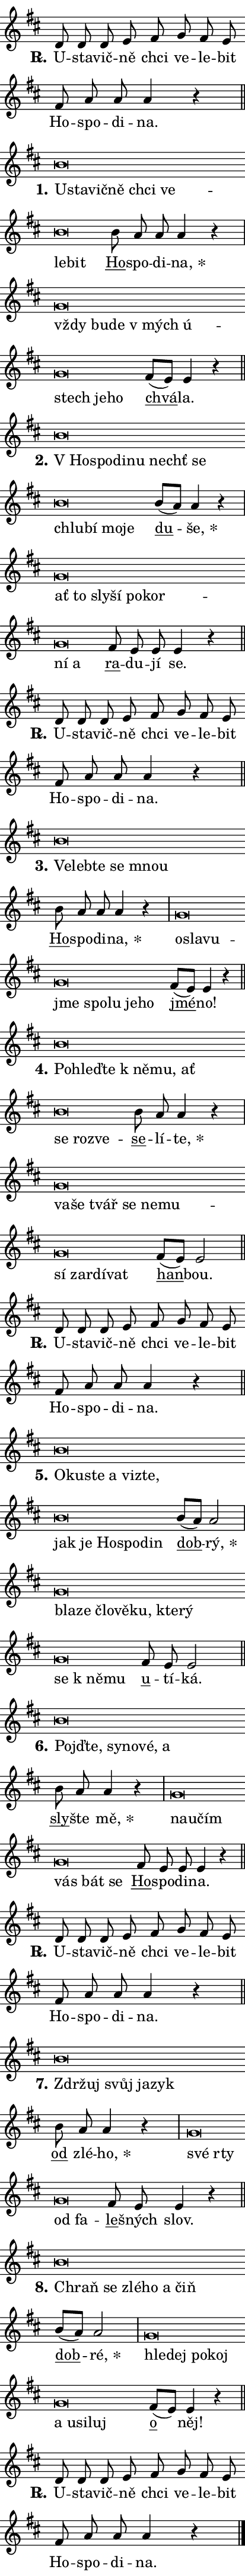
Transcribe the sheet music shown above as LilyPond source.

\version "2.22.1"
\header { tagline = "" }
\paper {
  indent = 0\cm
  top-margin = 0\cm
  right-margin = 0\cm
  bottom-margin = 0\cm
  left-margin = 0\cm
  paper-width = 7\cm
  page-breaking = #ly:one-page-breaking
  system-system-spacing.basic-distance = #11
  score-system-spacing.basic-distance = #11
  ragged-last = ##f
}


%% Author: Thomas Morley
%% https://lists.gnu.org/archive/html/lilypond-user/2020-05/msg00002.html
#(define (line-position grob)
"Returns position of @var[grob} in current system:
   @code{'start}, if at first time-step
   @code{'end}, if at last time-step
   @code{'middle} otherwise
"
  (let* ((col (ly:item-get-column grob))
         (ln (ly:grob-object col 'left-neighbor))
         (rn (ly:grob-object col 'right-neighbor))
         (col-to-check-left (if (ly:grob? ln) ln col))
         (col-to-check-right (if (ly:grob? rn) rn col))
         (break-dir-left
           (and
             (ly:grob-property col-to-check-left 'non-musical #f)
             (ly:item-break-dir col-to-check-left)))
         (break-dir-right
           (and
             (ly:grob-property col-to-check-right 'non-musical #f)
             (ly:item-break-dir col-to-check-right))))
        (cond ((eqv? 1 break-dir-left) 'start)
              ((eqv? -1 break-dir-right) 'end)
              (else 'middle))))

#(define (tranparent-at-line-position vctor)
  (lambda (grob)
  "Relying on @code{line-position} select the relevant enry from @var{vctor}.
Used to determine transparency,"
    (case (line-position grob)
      ((end) (not (vector-ref vctor 0)))
      ((middle) (not (vector-ref vctor 1)))
      ((start) (not (vector-ref vctor 2))))))

noteHeadBreakVisibility =
#(define-music-function (break-visibility)(vector?)
"Makes @code{NoteHead}s transparent relying on @var{break-visibility}"
#{
  \override NoteHead.transparent =
    #(tranparent-at-line-position break-visibility)
#})

#(define delete-ledgers-for-transparent-note-heads
  (lambda (grob)
    "Reads whether a @code{NoteHead} is transparent.
If so this @code{NoteHead} is removed from @code{'note-heads} from
@var{grob}, which is supposed to be @code{LedgerLineSpanner}.
As a result ledgers are not printed for this @code{NoteHead}"
    (let* ((nhds-array (ly:grob-object grob 'note-heads))
           (nhds-list
             (if (ly:grob-array? nhds-array)
                 (ly:grob-array->list nhds-array)
                 '()))
           ;; Relies on the transparent-property being done before
           ;; Staff.LedgerLineSpanner.after-line-breaking is executed.
           ;; This is fragile ...
           (to-keep
             (remove
               (lambda (nhd)
                 (ly:grob-property nhd 'transparent #f))
               nhds-list)))
      ;; TODO find a better method to iterate over grob-arrays, similiar
      ;; to filter/remove etc for lists
      ;; For now rebuilt from scratch
      (set! (ly:grob-object grob 'note-heads)  '())
      (for-each
        (lambda (nhd)
          (ly:pointer-group-interface::add-grob grob 'note-heads nhd))
        to-keep))))

hideNotes = {
  \noteHeadBreakVisibility #begin-of-line-visible
}
unHideNotes = {
  \noteHeadBreakVisibility #all-visible
}

% work-around for resetting accidentals
% https://lilypond.org/doc/v2.23/Documentation/notation/displaying-rhythms#unmetered-music
cadenzaMeasure = {
  \cadenzaOff
  \partial 1024 s1024
  \cadenzaOn
}

#(define-markup-command (accent layout props text) (markup?)
  "Underline accented syllable"
  (interpret-markup layout props
    #{\markup \override #'(offset . 4.3) \underline { #text }#}))

responsum = \markup \concat {
  "R" \hspace #-1.05 \path #0.1 #'((moveto 0 0.07) (lineto 0.9 0.8)) \hspace #0.05 "."
}

\layout {
    \context {
        \Staff
        \remove "Time_signature_engraver"
        \override LedgerLineSpanner.after-line-breaking = #delete-ledgers-for-transparent-note-heads
    }
    \context {
        \Voice {
            \override NoteHead.output-attributes = #'((class . "notehead"))
            \override Hairpin.height = #0.55
        }
    }
    \context {
        \Lyrics {
            \override StanzaNumber.output-attributes = #'((class . "stanzanumber"))
            \override LyricSpace.minimum-distance = #0.9
            \override LyricText.font-name = #"TeX Gyre Schola"
            \override LyricText.font-size = 1
            \override StanzaNumber.font-name = #"TeX Gyre Schola Bold"
            \override StanzaNumber.font-size = 1
        }
    }
}

% magnetic-lyrics.ily
%
%   written by
%     Jean Abou Samra <jean@abou-samra.fr>
%     Werner Lemberg <wl@gnu.org>
%
%   adapted by
%     Jiri Hon <jiri.hon@gmail.com>
%
% Version 2022-Apr-15

% https://www.mail-archive.com/lilypond-user@gnu.org/msg149350.html

#(define (Left_hyphen_pointer_engraver context)
   "Collect syllable-hyphen-syllable occurrences in lyrics and store
them in properties.  This engraver only looks to the left.  For
example, if the lyrics input is @code{foo -- bar}, it does the
following.

@itemize @bullet
@item
Set the @code{text} property of the @code{LyricHyphen} grob between
@q{foo} and @q{bar} to @code{foo}.

@item
Set the @code{left-hyphen} property of the @code{LyricText} grob with
text @q{foo} to the @code{LyricHyphen} grob between @q{foo} and
@q{bar}.
@end itemize

Use this auxiliary engraver in combination with the
@code{lyric-@/text::@/apply-@/magnetic-@/offset!} hook."
   (let ((hyphen #f)
         (text #f))
     (make-engraver
      (acknowledgers
       ((lyric-syllable-interface engraver grob source-engraver)
        (set! text grob)))
      (end-acknowledgers
       ((lyric-hyphen-interface engraver grob source-engraver)
        ;(when (not (grob::has-interface grob 'lyric-space-interface))
          (set! hyphen grob)));)
      ((stop-translation-timestep engraver)
       (when (and text hyphen)
         (ly:grob-set-object! text 'left-hyphen hyphen))
       (set! text #f)
       (set! hyphen #f)))))

#(define (lyric-text::apply-magnetic-offset! grob)
   "If the space between two syllables is less than the value in
property @code{LyricText@/.details@/.squash-threshold}, move the right
syllable to the left so that it gets concatenated with the left
syllable.

Use this function as a hook for
@code{LyricText@/.after-@/line-@/breaking} if the
@code{Left_@/hyphen_@/pointer_@/engraver} is active."
   (let ((hyphen (ly:grob-object grob 'left-hyphen #f)))
     (when hyphen
       (let ((left-text (ly:spanner-bound hyphen LEFT)))
         (when (grob::has-interface left-text 'lyric-syllable-interface)
           (let* ((common (ly:grob-common-refpoint grob left-text X))
                  (this-x-ext (ly:grob-extent grob common X))
                  (left-x-ext
                   (begin
                     ;; Trigger magnetism for left-text.
                     (ly:grob-property left-text 'after-line-breaking)
                     (ly:grob-extent left-text common X)))
                  ;; `delta` is the gap width between two syllables.
                  (delta (- (interval-start this-x-ext)
                            (interval-end left-x-ext)))
                  (details (ly:grob-property grob 'details))
                  (threshold (assoc-get 'squash-threshold details 0.2)))
             (when (< delta threshold)
               (let* (;; We have to manipulate the input text so that
                      ;; ligatures crossing syllable boundaries are not
                      ;; disabled.  For languages based on the Latin
                      ;; script this is essentially a beautification.
                      ;; However, for non-Western scripts it can be a
                      ;; necessity.
                      (lt (ly:grob-property left-text 'text))
                      (rt (ly:grob-property grob 'text))
                      (is-space (grob::has-interface hyphen 'lyric-space-interface))
                      (space (if is-space " " ""))
                      (space-markup (grob-interpret-markup grob " "))
                      (space-size (interval-length (ly:stencil-extent space-markup X)))
                      (extra-delta (if is-space space-size 0))
                      ;; Append new syllable.
                      (ltrt-space (if (and (string? lt) (string? rt))
                                (string-append lt space rt)
                                (make-concat-markup (list lt space rt))))
                      ;; Right-align `ltrt` to the right side.
                      (ltrt-space-markup (grob-interpret-markup
                               grob
                               (make-translate-markup
                                (cons (interval-length this-x-ext) 0)
                                (make-right-align-markup ltrt-space)))))
                 (begin
                   ;; Don't print `left-text`.
                   (ly:grob-set-property! left-text 'stencil #f)
                   ;; Set text and stencil (which holds all collected
                   ;; syllables so far) and shift it to the left.
                   (ly:grob-set-property! grob 'text ltrt-space)
                   (ly:grob-set-property! grob 'stencil ltrt-space-markup)
                   (ly:grob-translate-axis! grob (- (- delta extra-delta)) X))))))))))


#(define (lyric-hyphen::displace-bounds-first grob)
   ;; Make very sure this callback isn't triggered too early.
   (let ((left (ly:spanner-bound grob LEFT))
         (right (ly:spanner-bound grob RIGHT)))
     (ly:grob-property left 'after-line-breaking)
     (ly:grob-property right 'after-line-breaking)
     (ly:lyric-hyphen::print grob)))

squashThreshold = #0.4

\layout {
  \context {
    \Lyrics
    \consists #Left_hyphen_pointer_engraver
    \override LyricText.after-line-breaking =
      #lyric-text::apply-magnetic-offset!
    \override LyricHyphen.stencil = #lyric-hyphen::displace-bounds-first
    \override LyricText.details.squash-threshold = \squashThreshold
    \override LyricHyphen.minimum-distance = 0
    \override LyricHyphen.minimum-length = \squashThreshold
  }
}

squash = \override LyricText.details.squash-threshold = 9999
unSquash = \override LyricText.details.squash-threshold = \squashThreshold

left = \override LyricText.self-alignment-X = #LEFT
unLeft = \revert LyricText.self-alignment-X

starOffset = #(lambda (grob) 
                (let ((x_offset (ly:self-alignment-interface::aligned-on-x-parent grob)))
                  (if (= x_offset 0) 0 (+ x_offset 1.2))))

star = #(define-music-function (syllable)(string?)
"Append star separator at the end of a syllable"
#{
  \once \override LyricText.X-offset = #starOffset
  \lyricmode { \markup {
    #syllable
    \override #'((font-name . "TeX Gyre Schola Bold")) \hspace #0.2 \lower #0.65 \larger "*"
  } }
#})

starAccent = #(define-music-function (syllable)(string?)
"Append star separator at the end of a syllable and make accent"
#{
  \once \override LyricText.X-offset = #starOffset
  \lyricmode { \markup {
    \accent #syllable
    \override #'((font-name . "TeX Gyre Schola Bold")) \hspace #0.2 \lower #0.65 \larger "*"
  } }
#})

breath = #(define-music-function (syllable)(string?)
"Append breathing indicator at the end of a syllable"
#{
  \lyricmode { \markup { #syllable "+" } }
#})

optionalBreath = #(define-music-function (syllable)(string?)
"Append optional breathing indicator at the end of a syllable"
#{
  \lyricmode { \markup { #syllable "(+)" } }
#})


\score {
    <<
        \new Voice = "melody" { \cadenzaOn \key d \major \relative { d'8 d d e fis \bar "" g fis e \bar "" fis a a a4 r \cadenzaMeasure \bar "||" \break }
\relative { b'\breve*1/16 \hideNotes \breve*1/16 \bar "" \breve*1/16 \bar "" \breve*1/16 \bar "" \breve*1/16 \bar "" \breve*1/16 \bar "" \breve*1/16 \breve*1/16 \bar "" \unHideNotes \bar "" b8 a a a4 r \cadenzaMeasure \bar "|" g\breve*1/16 \hideNotes \breve*1/16 \bar "" \breve*1/16 \bar "" \breve*1/16 \bar "" \breve*1/16 \bar "" \breve*1/16 \bar "" \breve*1/16 \breve*1/16 \bar "" \unHideNotes \bar "" fis8[( e)] e4 r \cadenzaMeasure \bar "||" \break }
\relative { b'\breve*1/16 \hideNotes \breve*1/16 \bar "" \breve*1/16 \bar "" \breve*1/16 \bar "" \breve*1/16 \bar "" \breve*1/16 \bar "" \breve*1/16 \bar "" \breve*1/16 \bar "" \breve*1/16 \breve*1/16 \bar "" \unHideNotes \bar "" b8[( a)] a4 r \cadenzaMeasure \bar "|" g\breve*1/16 \hideNotes \breve*1/16 \bar "" \breve*1/16 \bar "" \breve*1/16 \bar "" \breve*1/16 \bar "" \breve*1/16 \bar "" \breve*1/16 \breve*1/16 \bar "" \unHideNotes \bar "" fis8 e e e4 r \cadenzaMeasure \bar "||" \break }
\relative { d'8 d d e fis \bar "" g fis e \bar "" fis a a a4 r \cadenzaMeasure \bar "||" \break }
\relative { b'\breve*1/16 \hideNotes \breve*1/16 \bar "" \breve*1/16 \bar "" \breve*1/16 \breve*1/16 \bar "" \unHideNotes \bar "" b8 a a a4 r \cadenzaMeasure \bar "|" g\breve*1/16 \hideNotes \breve*1/16 \bar "" \breve*1/16 \bar "" \breve*1/16 \bar "" \breve*1/16 \bar "" \breve*1/16 \bar "" \breve*1/16 \breve*1/16 \bar "" \unHideNotes \bar "" fis8[( e)] e4 r \cadenzaMeasure \bar "||" \break }
\relative { b'\breve*1/16 \hideNotes \breve*1/16 \bar "" \breve*1/16 \bar "" \breve*1/16 \bar "" \breve*1/16 \bar "" \breve*1/16 \bar "" \breve*1/16 \bar "" \breve*1/16 \breve*1/16 \bar "" \unHideNotes \bar "" b8 a a4 r \cadenzaMeasure \bar "|" g\breve*1/16 \hideNotes \breve*1/16 \bar "" \breve*1/16 \bar "" \breve*1/16 \bar "" \breve*1/16 \bar "" \breve*1/16 \bar "" \breve*1/16 \bar "" \breve*1/16 \bar "" \breve*1/16 \breve*1/16 \bar "" \unHideNotes \bar "" fis8[( e)] e2 \cadenzaMeasure \bar "||" \break }
\relative { d'8 d d e fis \bar "" g fis e \bar "" fis a a a4 r \cadenzaMeasure \bar "||" \break }
\relative { b'\breve*1/16 \hideNotes \breve*1/16 \bar "" \breve*1/16 \bar "" \breve*1/16 \bar "" \breve*1/16 \bar "" \breve*1/16 \bar "" \breve*1/16 \bar "" \breve*1/16 \bar "" \breve*1/16 \bar "" \breve*1/16 \breve*1/16 \bar "" \unHideNotes \bar "" b8[( a)] a2 \cadenzaMeasure \bar "|" g\breve*1/16 \hideNotes \breve*1/16 \bar "" \breve*1/16 \bar "" \breve*1/16 \bar "" \breve*1/16 \bar "" \breve*1/16 \bar "" \breve*1/16 \bar "" \breve*1/16 \bar "" \breve*1/16 \breve*1/16 \bar "" \unHideNotes \bar "" fis8 e e2 \cadenzaMeasure \bar "||" \break }
\relative { b'\breve*1/16 \hideNotes \breve*1/16 \bar "" \breve*1/16 \bar "" \breve*1/16 \bar "" \breve*1/16 \breve*1/16 \bar "" \unHideNotes \bar "" b8 a a4 r \cadenzaMeasure \bar "|" g\breve*1/16 \hideNotes \breve*1/16 \bar "" \breve*1/16 \bar "" \breve*1/16 \bar "" \breve*1/16 \breve*1/16 \bar "" \unHideNotes \bar "" fis8 e e e4 r \cadenzaMeasure \bar "||" \break }
\relative { d'8 d d e fis \bar "" g fis e \bar "" fis a a a4 r \cadenzaMeasure \bar "||" \break }
\relative { b'\breve*1/16 \hideNotes \breve*1/16 \bar "" \breve*1/16 \bar "" \breve*1/16 \breve*1/16 \bar "" \unHideNotes \bar "" b8 a a4 r \cadenzaMeasure \bar "|" g\breve*1/16 \hideNotes \breve*1/16 \bar "" \breve*1/16 \breve*1/16 \bar "" \unHideNotes \bar "" fis8 e e4 r \cadenzaMeasure \bar "||" \break }
\relative { b'\breve*1/16 \hideNotes \breve*1/16 \bar "" \breve*1/16 \bar "" \breve*1/16 \bar "" \breve*1/16 \breve*1/16 \bar "" \unHideNotes \bar "" b8[( a)] a2 \cadenzaMeasure \bar "|" g\breve*1/16 \hideNotes \breve*1/16 \bar "" \breve*1/16 \bar "" \breve*1/16 \bar "" \breve*1/16 \bar "" \breve*1/16 \bar "" \breve*1/16 \breve*1/16 \bar "" \unHideNotes \bar "" fis8[( e)] e4 r \cadenzaMeasure \bar "||" \break }
\relative { d'8 d d e fis \bar "" g fis e \bar "" fis a a a4 r \cadenzaMeasure \bar "||" \break } \bar "|." }
        \new Lyrics \lyricsto "melody" { \lyricmode { \set stanza = \responsum
U -- sta -- vič -- ně chci ve -- le -- bit Ho -- spo -- di -- na.
\set stanza = "1."
\left U -- \squash sta -- vič -- ně chci ve -- le -- bit \unLeft \unSquash \markup \accent Ho -- spo -- di -- \star na, \left vždy \squash bu -- de "v mých" ú -- stech je -- ho \unLeft \unSquash \markup \accent chvá -- la.
\set stanza = "2."
\left "V Ho" -- \squash spo -- di -- nu nechť se chlu -- bí mo -- je \unLeft \unSquash \markup \accent du -- \star še, \left ať \squash to sly -- ší po -- kor -- ní a \unLeft \unSquash \markup \accent ra -- du -- jí se.
\set stanza = \responsum
U -- sta -- vič -- ně chci ve -- le -- bit Ho -- spo -- di -- na.
\set stanza = "3."
\left Ve -- \squash leb -- te se mnou \unLeft \unSquash \markup \accent Ho -- spo -- di -- \star na, \left o -- \squash sla -- vu -- jme spo -- lu je -- ho \unLeft \unSquash \markup \accent jmé -- no!
\set stanza = "4."
\left Po -- \squash hleď -- te "k ně" -- mu, ať se roz -- ve -- \unLeft \unSquash \markup \accent se -- lí -- \star te, \left va -- \squash še tvář se ne -- mu -- sí za -- rdí -- vat \unLeft \unSquash \markup \accent han -- bou.
\set stanza = \responsum
U -- sta -- vič -- ně chci ve -- le -- bit Ho -- spo -- di -- na.
\set stanza = "5."
\left O -- \squash ku -- ste a vi -- zte, jak je Ho -- spo -- din \unLeft \unSquash \markup \accent dob -- \star rý, \left bla -- \squash ze člo -- vě -- ku, kte -- rý se "k ně" -- mu \unLeft \unSquash \markup \accent u -- tí -- ká.
\set stanza = "6."
\left Pojď -- \squash te, sy -- no -- vé, a \unLeft \unSquash \markup \accent sly -- šte \star mě, \left na -- \squash u -- čím vás bát se \unLeft \unSquash \markup \accent Ho -- spo -- di -- na.
\set stanza = \responsum
U -- sta -- vič -- ně chci ve -- le -- bit Ho -- spo -- di -- na.
\set stanza = "7."
\left Zdr -- \squash žuj svůj ja -- zyk \unLeft \unSquash \markup \accent od zlé -- \star ho, \left své \squash rty od fa -- \unLeft \unSquash \markup \accent le -- šných slov.
\set stanza = "8."
\left Chraň \squash se zlé -- ho a čiň \unLeft \unSquash \markup \accent dob -- \star ré, \left hle -- \squash dej po -- koj a u -- si -- luj \unLeft \unSquash \markup \accent o něj!
\set stanza = \responsum
U -- sta -- vič -- ně chci ve -- le -- bit Ho -- spo -- di -- na. } }
    >>
    \layout {}
}
